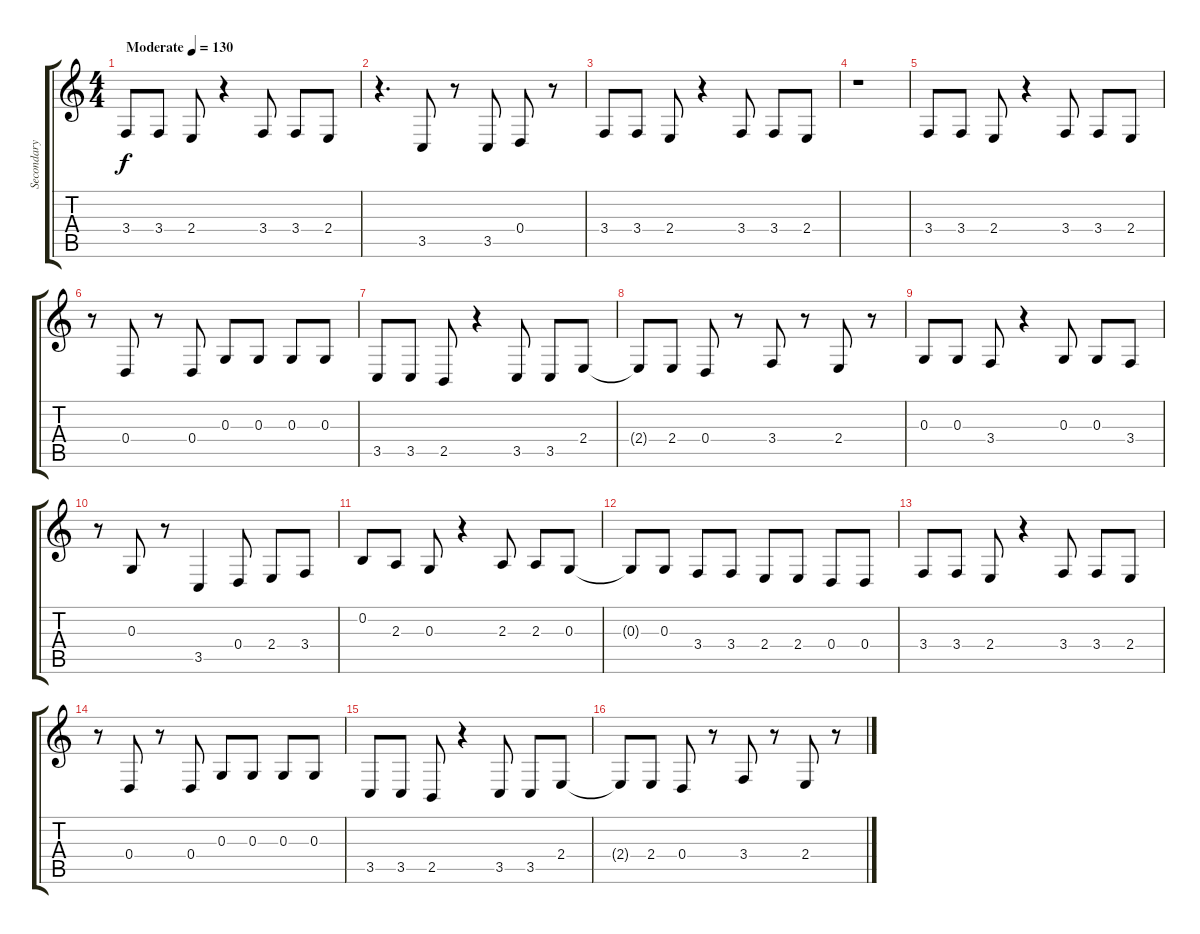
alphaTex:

\track ("Secondary" "Secondary") {instrument cello}
\staff {score tabs}
\tuning (E4 B3 G3 D3 A2 E2) {hide}
\ts (4 4)
\tempo (130 "Moderate")
\clef g2
\ks c
3.4.8{dy f instrument cello} 3.4.8 2.4.8 r.4 3.4.8 3.4.8 2.4.8 |
r.4{d} 3.5.8 r.8 3.5.8 0.4.8 r.8 |
3.4.8 3.4.8 2.4.8 r.4 3.4.8 3.4.8 2.4.8 |
r.1 |
3.4.8 3.4.8 2.4.8 r.4 3.4.8 3.4.8 2.4.8 |
r.8 0.4.8 r.8 0.4.8 0.3.8 0.3.8 0.3.8 0.3.8 |
3.5.8 3.5.8 2.5.8 r.4 3.5.8 3.5.8 2.4.8 |
2.4{t}.8 2.4.8 0.4.8 r.8 3.4.8 r.8 2.4.8 r.8 |
0.3.8 0.3.8 3.4.8 r.4 0.3.8 0.3.8 3.4.8 |
r.8 0.3.8 r.8 3.5.4 0.4.8 2.4.8 3.4.8 |
0.2.8 2.3.8 0.3.8 r.4 2.3.8 2.3.8 0.3.8 |
0.3{t}.8 0.3.8 3.4.8 3.4.8 2.4.8 2.4.8 0.4.8 0.4.8 |
3.4.8 3.4.8 2.4.8 r.4 3.4.8 3.4.8 2.4.8 |
r.8 0.4.8 r.8 0.4.8 0.3.8 0.3.8 0.3.8 0.3.8 |
3.5.8 3.5.8 2.5.8 r.4 3.5.8 3.5.8 2.4.8 |
2.4{t}.8 2.4.8 0.4.8 r.8 3.4.8 r.8 2.4.8 r.8
